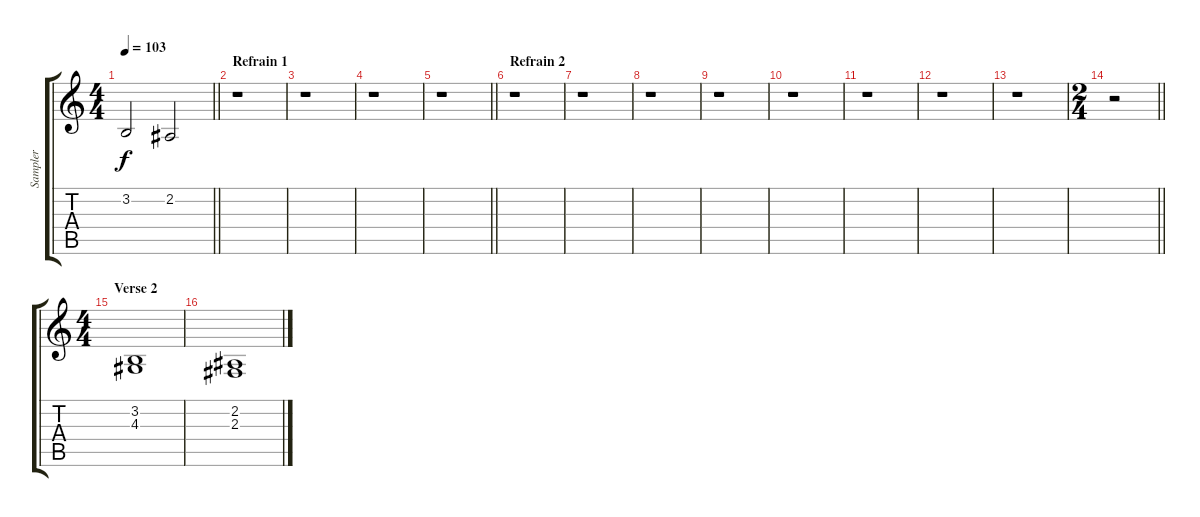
\track ("Sampler" "Sampler") {instrument pad2warm}
\staff {score tabs}
\tuning (Db4 Ab3 E3 B2 Gb2 Db2) {hide}
\ts (4 4)
\tempo 103
\clef g2
\barLineRight lightlight
\ks c
3.2.2{dy f} 2.2.2 |
\section ("" "Refrain 1")
r.1 |
r.1 |
r.1 |
\barLineRight lightlight
r.1 |
\section ("" "Refrain 2")
r.1 |
r.1 |
r.1 |
r.1 |
r.1 |
r.1 |
r.1 |
r.1 |
\ts (2 4)
\barLineRight lightlight
r.2 |
\ts (4 4)
\section ("" "Verse 2")
(3.2 4.3).1 |
(2.2 2.3).1
